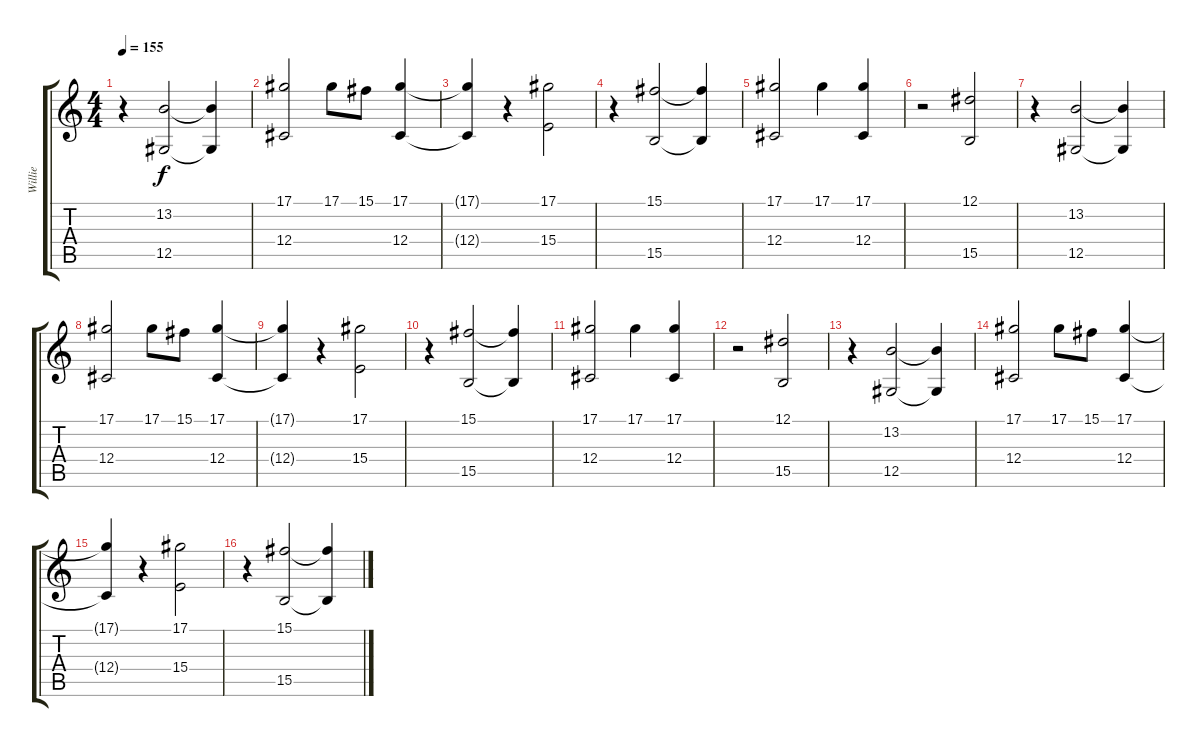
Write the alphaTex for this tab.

\track ("Willie" "Willie") {instrument harpsichord}
\staff {score tabs}
\tuning (Eb4 Bb3 Gb3 Db3 Ab2 Eb2) {hide}
\ts (4 4)
\tempo 155
\clef g2
\ks c
r.4{dy f} (13.2 12.5).2 (13.2{t} 12.5{t}).4 |
(17.1 12.4).2 17.1.8 15.1.8 (17.1 12.4).4 |
(17.1{t} 12.4{t}).4 r.4 (17.1 15.4).2 |
r.4 (15.1 15.5).2 (15.1{t} 15.5{t}).4 |
(17.1 12.4).2 17.1.4 (17.1 12.4).4 |
r.2 (12.1 15.5).2 |
r.4 (13.2 12.5).2 (13.2{t} 12.5{t}).4 |
(17.1 12.4).2 17.1.8 15.1.8 (17.1 12.4).4 |
(17.1{t} 12.4{t}).4 r.4 (17.1 15.4).2 |
r.4 (15.1 15.5).2 (15.1{t} 15.5{t}).4 |
(17.1 12.4).2 17.1.4 (17.1 12.4).4 |
r.2 (12.1 15.5).2 |
r.4 (13.2 12.5).2 (13.2{t} 12.5{t}).4 |
(17.1 12.4).2 17.1.8 15.1.8 (17.1 12.4).4 |
(17.1{t} 12.4{t}).4 r.4 (17.1 15.4).2 |
r.4 (15.1 15.5).2 (15.1{t} 15.5{t}).4
